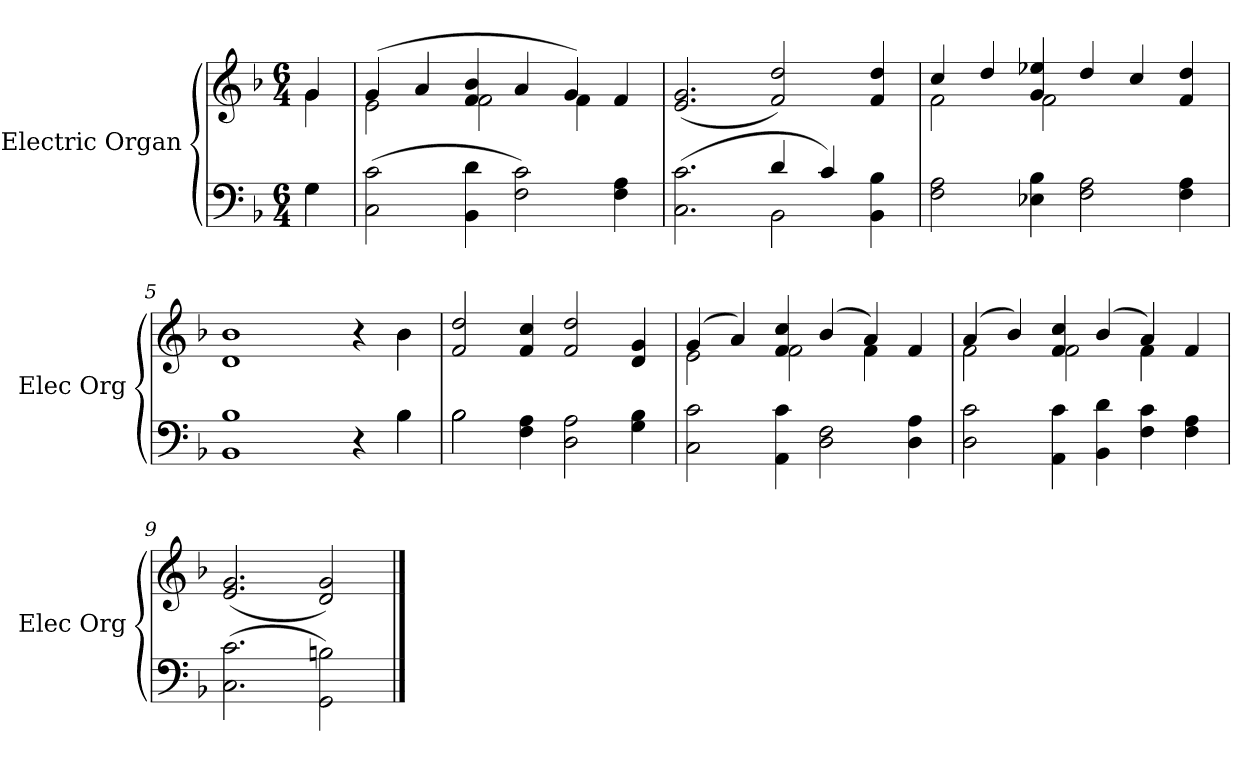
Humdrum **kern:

**kern	**kern
*part2	*part1
*staff2	*staff1
*I"Electric Organ	*I"Electric Organ
*I'Elec Org	*I'Elec Org
*clefF4	*clefG2
*k[b-]	*k[b-]
*F:	*F:
*M6/4	*M6/4
=1	=1
*^	*^
4G\	4G	4g/	4g
*v	*v	*	*
=2	=2	=2
(2C 2c	(4g/	2e
.	4a/	.
4BB- 4d	4f 4b-	2f
2F 2c)	4a/	.
.	4g/)	4f
4F 4A	4f/	4ryy
*	*v	*v
=3	=3
*^	*
(2.C 2.c	2.ryy	(2.e 2.g
4d/	2BB-	2f 2dd)
4c/)	.	.
4BB- 4B-	4ryy	4f 4dd
*v	*v	*
=4	=4
*	*^
2F 2A	4cc/	2f
.	4dd/	.
4E-X 4B-	4g 4ee-X	2f
2F 2A	4dd/	.
.	4cc/	2ryy
4F 4A	4f 4dd	.
=5	=5	=5
*^	*	*
1BB- 1B-	4ryy	1d 1b-	4ryy
*v	*v	*	*
*	*v	*v
4r	4r
*^	*^
4B-\	4B-	4b-\	4b-
*	*	*v	*v
=6	=6	=6
2B-\	2B-	2f 2dd
4F 4A	1ryy	4f 4cc
2D 2A	.	2f 2dd
4G 4B-	.	4d 4g
*v	*v	*
=7	=7
*	*^
2C 2c	(4g/	2e
.	4a/)	.
4AA 4c	4f 4cc	2f
2D 2F	(4b-/	.
.	4a/)	4f
4D 4A	4f/	4ryy
=8	=8	=8
2D 2c	(4a/	2f
.	4b-/)	.
4AA 4c	4f 4cc	2f
4BB- 4d	(4b-/	.
4F 4c	4a/)	4f
4F 4A	4f/	4ryy
*	*v	*v
=9	=9
(2.C 2.c	(2.e 2.g
2GG 2Bn)	2d 2g)
==	==
*-	*-
